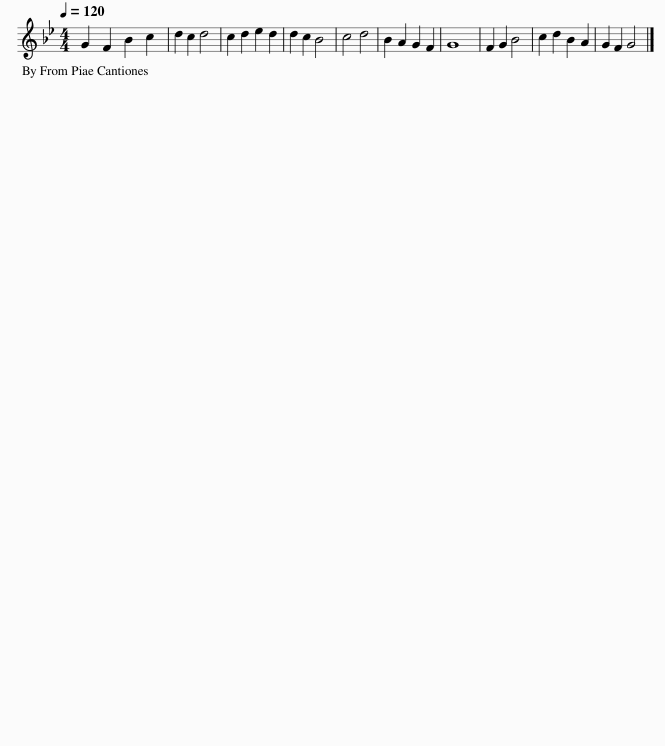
X:1
L:1/8
Q:1/4=120
M:4/4
I:linebreak $
K:Bb
V:1 treble
V:1
 G2 F2 B2 c2 | d2 c2 d4 | c2 d2 e2 d2 | d2 c2 B4 | c4 d4 | %5
 B2 A2 G2 F2 | G8 | F2 G2 B4 | c2 d2 B2 A2 | G2 F2 G4 |] %10
